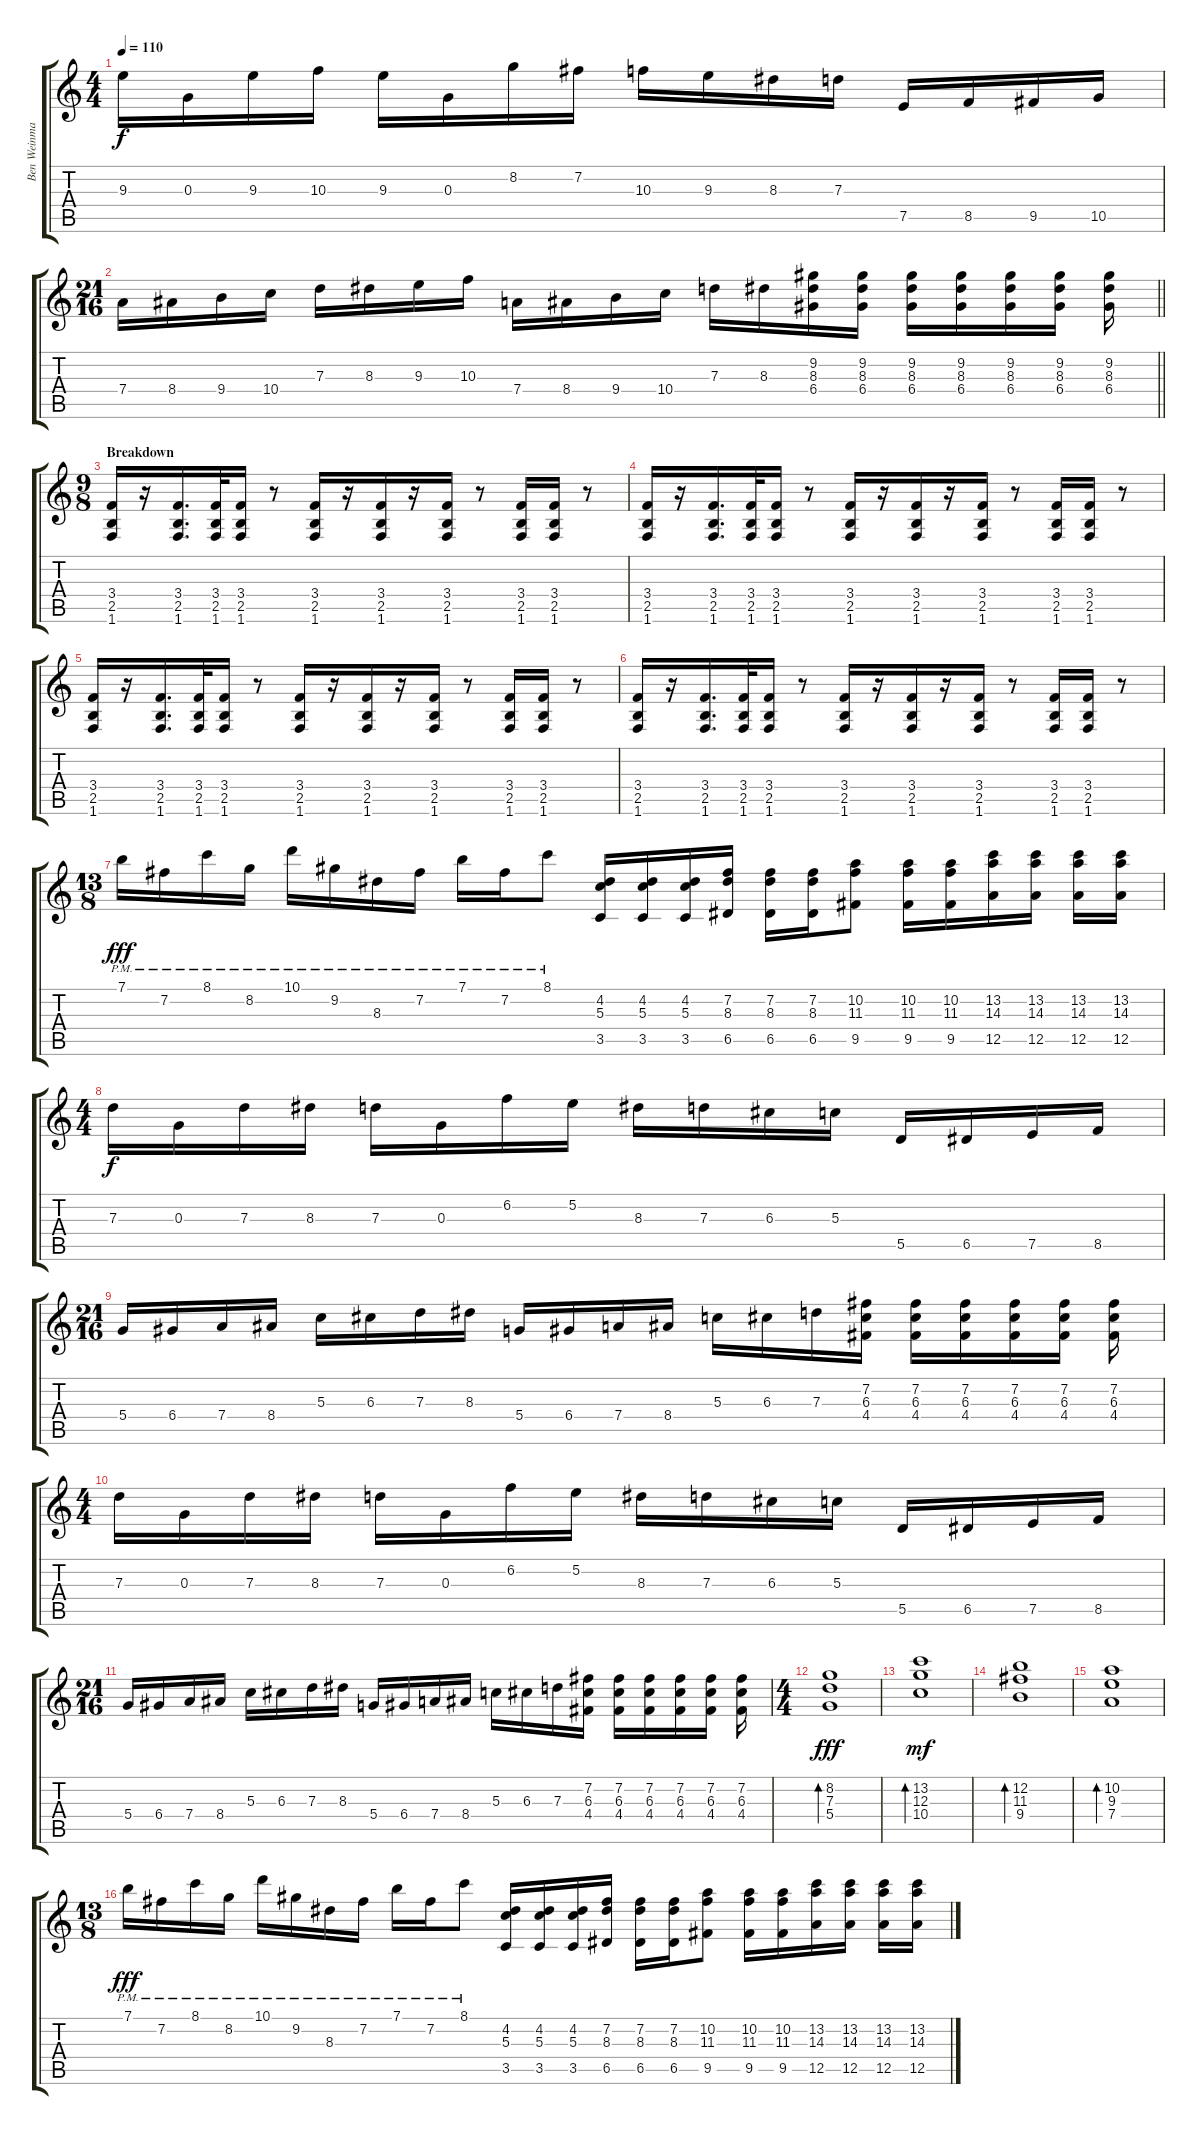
\track ("Ben Weinman" "Ben Weinma") {instrument overdrivenguitar}
\staff {score tabs}
\tuning (E4 B3 G3 D3 A2 E2) {hide}
\ts (4 4)
\tempo 110
\clef g2
\ks c
9.3.16{dy f} 0.3.16 9.3.16 10.3.16 9.3.16 0.3.16 8.2.16 7.2.16 10.3.16 9.3.16 8.3.16 7.3.16 7.5.16 8.5.16 9.5.16 10.5.16 |
\ts (21 16)
\barLineRight lightlight
7.4.16 8.4.16 9.4.16 10.4.16 7.3.16 8.3.16 9.3.16 10.3.16 7.4.16 8.4.16 9.4.16 10.4.16 7.3.16 8.3.16 (9.2 8.3 6.4).16 (9.2 8.3 6.4).16 (9.2 8.3 6.4).16 (9.2 8.3 6.4).16 (9.2 8.3 6.4).16 (9.2 8.3 6.4).16 (9.2 8.3 6.4).16 |
\ts (9 8)
\section ("" "Breakdown")
(3.4 2.5 1.6).16 r.16 (3.4 2.5 1.6).16{d} (3.4 2.5 1.6).32 (3.4 2.5 1.6).16 r.8 (3.4 2.5 1.6).16 r.16 (3.4 2.5 1.6).16 r.16 (3.4 2.5 1.6).16 r.8 (3.4 2.5 1.6).16 (3.4 2.5 1.6).16 r.8 |
(3.4 2.5 1.6).16 r.16 (3.4 2.5 1.6).16{d} (3.4 2.5 1.6).32 (3.4 2.5 1.6).16 r.8 (3.4 2.5 1.6).16 r.16 (3.4 2.5 1.6).16 r.16 (3.4 2.5 1.6).16 r.8 (3.4 2.5 1.6).16 (3.4 2.5 1.6).16 r.8 |
(3.4 2.5 1.6).16 r.16 (3.4 2.5 1.6).16{d} (3.4 2.5 1.6).32 (3.4 2.5 1.6).16 r.8 (3.4 2.5 1.6).16 r.16 (3.4 2.5 1.6).16 r.16 (3.4 2.5 1.6).16 r.8 (3.4 2.5 1.6).16 (3.4 2.5 1.6).16 r.8 |
(3.4 2.5 1.6).16 r.16 (3.4 2.5 1.6).16{d} (3.4 2.5 1.6).32 (3.4 2.5 1.6).16 r.8 (3.4 2.5 1.6).16 r.16 (3.4 2.5 1.6).16 r.16 (3.4 2.5 1.6).16 r.8 (3.4 2.5 1.6).16 (3.4 2.5 1.6).16 r.8 |
\ts (13 8)
7.1{pm}.16{dy fff} 7.2{pm}.16 8.1{pm}.16 8.2{pm}.16 10.1{pm}.16 9.2{pm}.16 8.3{pm}.16 7.2{pm}.16 7.1{pm}.16 7.2{pm}.16 8.1{pm}.8 (4.2 5.3 3.5).16 (4.2 5.3 3.5).16 (4.2 5.3 3.5).16 (7.2 8.3 6.5).16 (7.2 8.3 6.5).16 (7.2 8.3 6.5).16 (10.2 11.3 9.5).8 (10.2 11.3 9.5).16 (10.2 11.3 9.5).16 (13.2 14.3 12.5).16 (13.2 14.3 12.5).16 (13.2 14.3 12.5).16 (13.2 14.3 12.5).16 |
\ts (4 4)
7.3.16{dy f} 0.3.16 7.3.16 8.3.16 7.3.16 0.3.16 6.2.16 5.2.16 8.3.16 7.3.16 6.3.16 5.3.16 5.5.16 6.5.16 7.5.16 8.5.16 |
\ts (21 16)
5.4.16 6.4.16 7.4.16 8.4.16 5.3.16 6.3.16 7.3.16 8.3.16 5.4.16 6.4.16 7.4.16 8.4.16 5.3.16 6.3.16 7.3.16 (7.2 6.3 4.4).16 (7.2 6.3 4.4).16 (7.2 6.3 4.4).16 (7.2 6.3 4.4).16 (7.2 6.3 4.4).16 (7.2 6.3 4.4).16 |
\ts (4 4)
7.3.16 0.3.16 7.3.16 8.3.16 7.3.16 0.3.16 6.2.16 5.2.16 8.3.16 7.3.16 6.3.16 5.3.16 5.5.16 6.5.16 7.5.16 8.5.16 |
\ts (21 16)
5.4.16 6.4.16 7.4.16 8.4.16 5.3.16 6.3.16 7.3.16 8.3.16 5.4.16 6.4.16 7.4.16 8.4.16 5.3.16 6.3.16 7.3.16 (7.2 6.3 4.4).16 (7.2 6.3 4.4).16 (7.2 6.3 4.4).16 (7.2 6.3 4.4).16 (7.2 6.3 4.4).16 (7.2 6.3 4.4).16 |
\ts (4 4)
(8.2 7.3 5.4).1{bd 120 dy fff instrument electricguitarjazz} |
(13.2 12.3 10.4).1{bd 120 dy mf} |
(12.2 11.3 9.4).1{bd 120} |
(10.2 9.3 7.4).1{bd 120} |
\ts (13 8)
7.1{pm}.16{dy fff instrument overdrivenguitar} 7.2{pm}.16 8.1{pm}.16 8.2{pm}.16 10.1{pm}.16 9.2{pm}.16 8.3{pm}.16 7.2{pm}.16 7.1{pm}.16 7.2{pm}.16 8.1{pm}.8 (4.2 5.3 3.5).16 (4.2 5.3 3.5).16 (4.2 5.3 3.5).16 (7.2 8.3 6.5).16 (7.2 8.3 6.5).16 (7.2 8.3 6.5).16 (10.2 11.3 9.5).8 (10.2 11.3 9.5).16 (10.2 11.3 9.5).16 (13.2 14.3 12.5).16 (13.2 14.3 12.5).16 (13.2 14.3 12.5).16 (13.2 14.3 12.5).16
